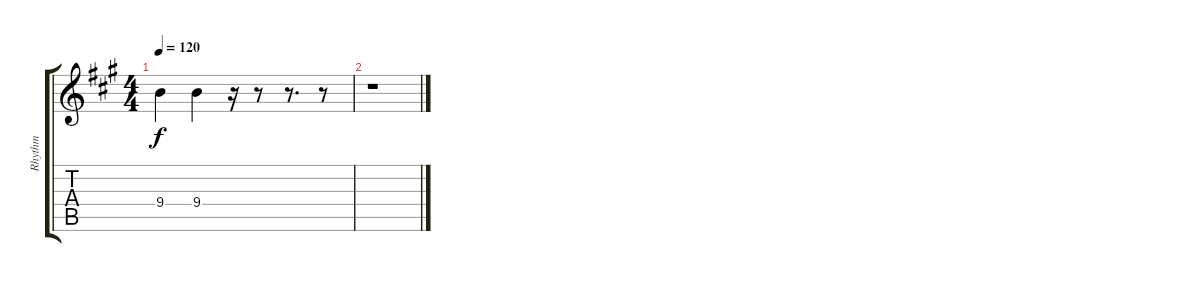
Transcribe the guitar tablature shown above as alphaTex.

\track ("Rhythm" "Rhythm") {instrument distortionguitar}
\staff {score tabs}
\tuning (E4 B3 G3 D3 A2 E2) {hide}
\ts (4 4)
\tempo 120
\clef g2
\ks a
9.4.4{dy f instrument overdrivenguitar} 9.4.4 r.16 r.8 r.8{d} r.8 |
r.1
